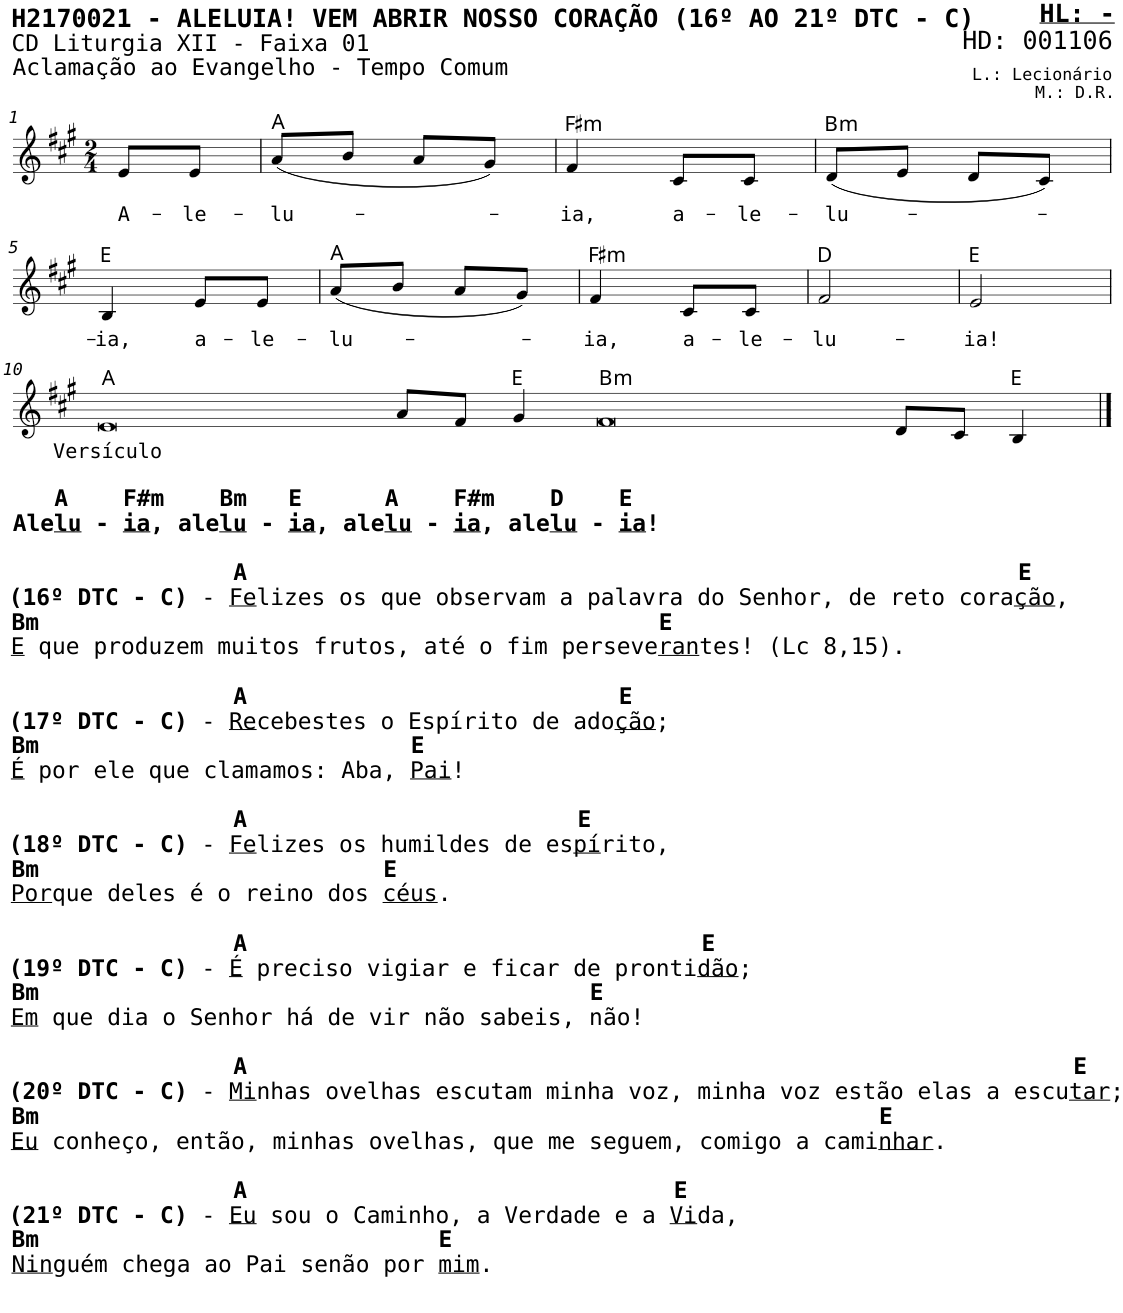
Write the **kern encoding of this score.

**kern	**text	**harte
*part1	*part1	*part1
*staff1	*staff1	*
*I"Voz	*	*
*I'V	*	*
*stria5	*	*
*clefG2	*	*
*k[f#c#g#]	*	*
*M2/4	*	*
=1	=1	=1
!	!LO:LY:b	!
8e/L	A-	.
!	!LO:LY:b	!
8e/J	-le-	.
=2	=2	=2
!	!LO:LY:b	!
(8a/L	-lu-	A:maj
8b/J	.	.
8a/L	.	.
8g#/J)	.	.
=3	=3	=3
!	!LO:LY:b	!LO:H:kt=m
4f#/	-ia,	F#:min
!	!LO:LY:b	!
8c#/L	a-	.
!	!LO:LY:b	!
8c#/J	-le-	.
=4	=4	=4
!	!LO:LY:b	!LO:H:kt=m
(8d/L	-lu-	B:min
8e/J	.	.
8d/L	.	.
8c#/J)	.	.
!!LO:LB:g=z
=5	=5	=5
!	!LO:LY:b	!
4B/	-ia,	E:maj
!	!LO:LY:b	!
8e/L	a-	.
!	!LO:LY:b	!
8e/J	-le-	.
=6	=6	=6
!	!LO:LY:b	!
(8a/L	-lu-	A:maj
8b/J	.	.
8a/L	.	.
8g#/J)	.	.
=7	=7	=7
!	!LO:LY:b	!LO:H:kt=m
4f#/	-ia,	F#:min
!	!LO:LY:b	!
8c#/L	a-	.
!	!LO:LY:b	!
8c#/J	-le-	.
=8	=8	=8
!	!LO:LY:b	!
2f#/	-lu-	D:maj
=9	=9	=9
!	!LO:LY:b	!
2e/	-ia!	E:maj
!!LO:LB:g=z
=10	=10	=10
!LO:TX:b:B:t=A    F#m    Bm   E      A    F#m    D    E	!	!
!LO:TX:b:t=Ale	!	!
!LO:TX:b:t=lu	!	!
!LO:TX:b:t=-	!	!
!LO:TX:b:t=ia	!	!
!LO:TX:b:t=, ale	!	!
!LO:TX:b:t=lu	!	!
!LO:TX:b:t=-	!	!
!LO:TX:b:t=ia	!	!
!LO:TX:b:t=, ale	!	!
!LO:TX:b:t=lu	!	!
!LO:TX:b:t=-	!	!
!LO:TX:b:t=ia	!	!
!LO:TX:b:t=, ale	!	!
!LO:TX:b:t=lu	!	!
!LO:TX:b:t=-	!	!
!LO:TX:b:t=ia	!	!
!LO:TX:b:t=!	!	!
!LO:TX:b:t=A                                                        E	!	!
!LO:TX:b:t=(16º DTC - C)	!	!
!LO:TX:b:t=-	!	!
!LO:TX:b:t=Fe	!	!
!LO:TX:b:t=lizes os que observam a palavra do Senhor, de reto cora	!	!
!LO:TX:b:t=ção	!	!
!LO:TX:b:t=,	!	!
!LO:TX:b:B:t=Bm                                             E	!	!
!LO:TX:b:t=E	!	!
!LO:TX:b:t=que produzem muitos frutos, até o fim perseve	!	!
!LO:TX:b:t=ran	!	!
!LO:TX:b:t=tes! (Lc 8,15).	!	!
!LO:TX:b:B:t=A                           E	!	!
!LO:TX:b:t=(17º DTC - C)	!	!
!LO:TX:b:t=-	!	!
!LO:TX:b:t=Re	!	!
!LO:TX:b:t=cebestes o Espírito de ado	!	!
!LO:TX:b:t=ção	!	!
!LO:TX:b:t=;	!	!
!LO:TX:b:B:t=Bm                           E	!	!
!LO:TX:b:t=É	!	!
!LO:TX:b:t=por ele que clamamos&colon; Aba,	!	!
!LO:TX:b:t=Pai	!	!
!LO:TX:b:t=!	!	!
!LO:TX:b:B:t=A                        E	!	!
!LO:TX:b:t=(18º DTC - C)	!	!
!LO:TX:b:t=-	!	!
!LO:TX:b:t=Fe	!	!
!LO:TX:b:t=lizes os humildes de es	!	!
!LO:TX:b:t=pí	!	!
!LO:TX:b:t=rito,	!	!
!LO:TX:b:B:t=Bm                         E	!	!
!LO:TX:b:t=Por	!	!
!LO:TX:b:t=que deles é o reino dos	!	!
!LO:TX:b:t=céus	!	!
!LO:TX:b:t=.	!	!
!LO:TX:b:B:t=A                                 E	!	!
!LO:TX:b:t=(19º DTC - C)	!	!
!LO:TX:b:t=-	!	!
!LO:TX:b:t=É	!	!
!LO:TX:b:t=preciso vigiar e ficar de pronti	!	!
!LO:TX:b:t=dão	!	!
!LO:TX:b:t=;	!	!
!LO:TX:b:B:t=Bm                                        E	!	!
!LO:TX:b:t=Em	!	!
!LO:TX:b:t=que dia o Senhor há de vir não sabeis, não!	!	!
!LO:TX:b:B:t=A                                                            E	!	!
!LO:TX:b:t=(20º DTC - C)	!	!
!LO:TX:b:t=-	!	!
!LO:TX:b:t=Mi	!	!
!LO:TX:b:t=nhas ovelhas escutam minha voz, minha voz estão elas a escu	!	!
!LO:TX:b:t=tar	!	!
!LO:TX:b:t=;	!	!
!LO:TX:b:B:t=Bm                                                             E	!	!
!LO:TX:b:t=Eu	!	!
!LO:TX:b:t=conheço, então, minhas ovelhas, que me seguem, comigo a cami	!	!
!LO:TX:b:t=nhar	!	!
!LO:TX:b:t=.	!	!
!LO:TX:b:B:t=A                               E	!	!
!LO:TX:b:t=(21º DTC - C)	!	!
!LO:TX:b:t=-	!	!
!LO:TX:b:t=Eu	!	!
!LO:TX:b:t=sou o Caminho, a Verdade e a	!	!
!LO:TX:b:t=Vi	!	!
!LO:TX:b:t=da,	!	!
!LO:TX:b:B:t=Bm                             E	!	!
!LO:TX:b:t=Nin	!	!
!LO:TX:b:t=guém chega ao Pai senão por	!	!
!LO:TX:b:t=mim	!	!
!LO:TX:b:t=.	!	!
!	!LO:LY:b	!
[2e	Versículo	A:maj
1.ryy	.	.
8a/L	.	.
8f#/J	.	.
4g#/	.	E:maj
!	!	!LO:H:kt=m
0f#	.	B:min
8d/L	.	.
8c#/J	.	.
4B/	.	E:maj
==11	==11	==11
2e_	.	.
=12	=12	=12
2e_	.	.
=13	=13	=13
2e]	.	.
=	=	=
*-	*-	*-
